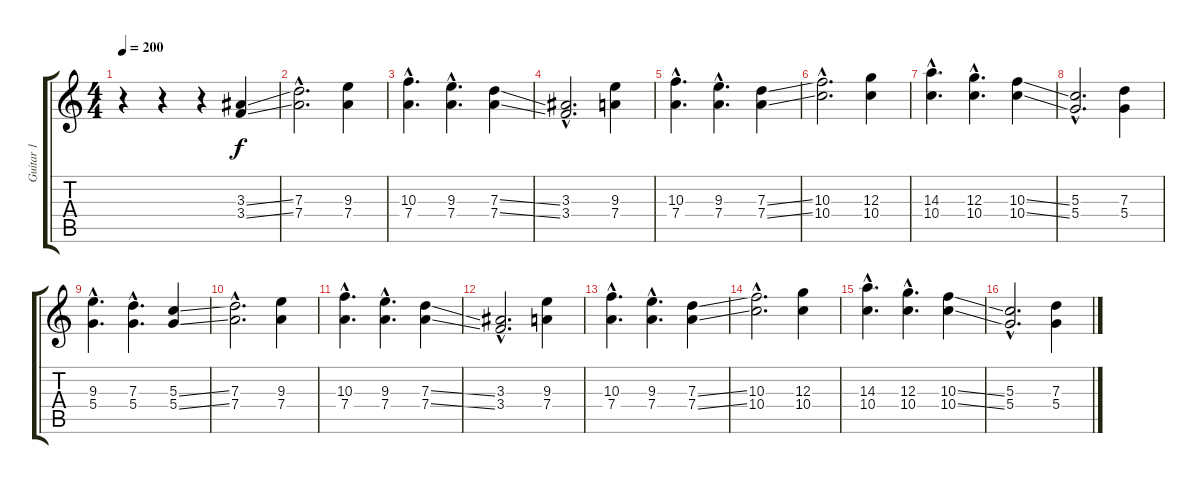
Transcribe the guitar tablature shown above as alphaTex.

\track ("Guitar 1" "Guitar 1") {instrument distortionguitar}
\staff {score tabs}
\tuning (E4 B3 G3 D3 A2 D2) {hide}
\ts (4 4)
\tempo 200
\clef g2
\ks c
r.4{dy f instrument distortionguitar} r.4 r.4 (3.3{ss} 3.4{ss}).4 |
(7.3{hac} 7.4{hac}).2{d} (9.3 7.4).4 |
(10.3{hac} 7.4{hac}).4{d} (9.3{hac} 7.4{hac}).4{d} (7.3{ss} 7.4{ss}).4 |
(3.3{hac} 3.4{hac}).2{d} (9.3 7.4).4 |
(10.3{hac} 7.4{hac}).4{d} (9.3{hac} 7.4{hac}).4{d} (7.3{ss} 7.4{ss}).4 |
(10.3{hac} 10.4{hac}).2{d} (12.3 10.4).4 |
(14.3{hac} 10.4{hac}).4{d} (12.3{hac} 10.4{hac}).4{d} (10.3{ss} 10.4{ss}).4 |
(5.3{hac} 5.4{hac}).2{d} (7.3 5.4).4 |
(9.3{hac} 5.4{hac}).4{d} (7.3{hac} 5.4{hac}).4{d} (5.3{ss} 5.4{ss}).4 |
(7.3{hac} 7.4{hac}).2{d} (9.3 7.4).4 |
(10.3{hac} 7.4{hac}).4{d} (9.3{hac} 7.4{hac}).4{d} (7.3{ss} 7.4{ss}).4 |
(3.3{hac} 3.4{hac}).2{d} (9.3 7.4).4 |
(10.3{hac} 7.4{hac}).4{d} (9.3{hac} 7.4{hac}).4{d} (7.3{ss} 7.4{ss}).4 |
(10.3{hac} 10.4{hac}).2{d} (12.3 10.4).4 |
(14.3{hac} 10.4{hac}).4{d} (12.3{hac} 10.4{hac}).4{d} (10.3{ss} 10.4{ss}).4 |
(5.3{hac} 5.4{hac}).2{d} (7.3 5.4).4
